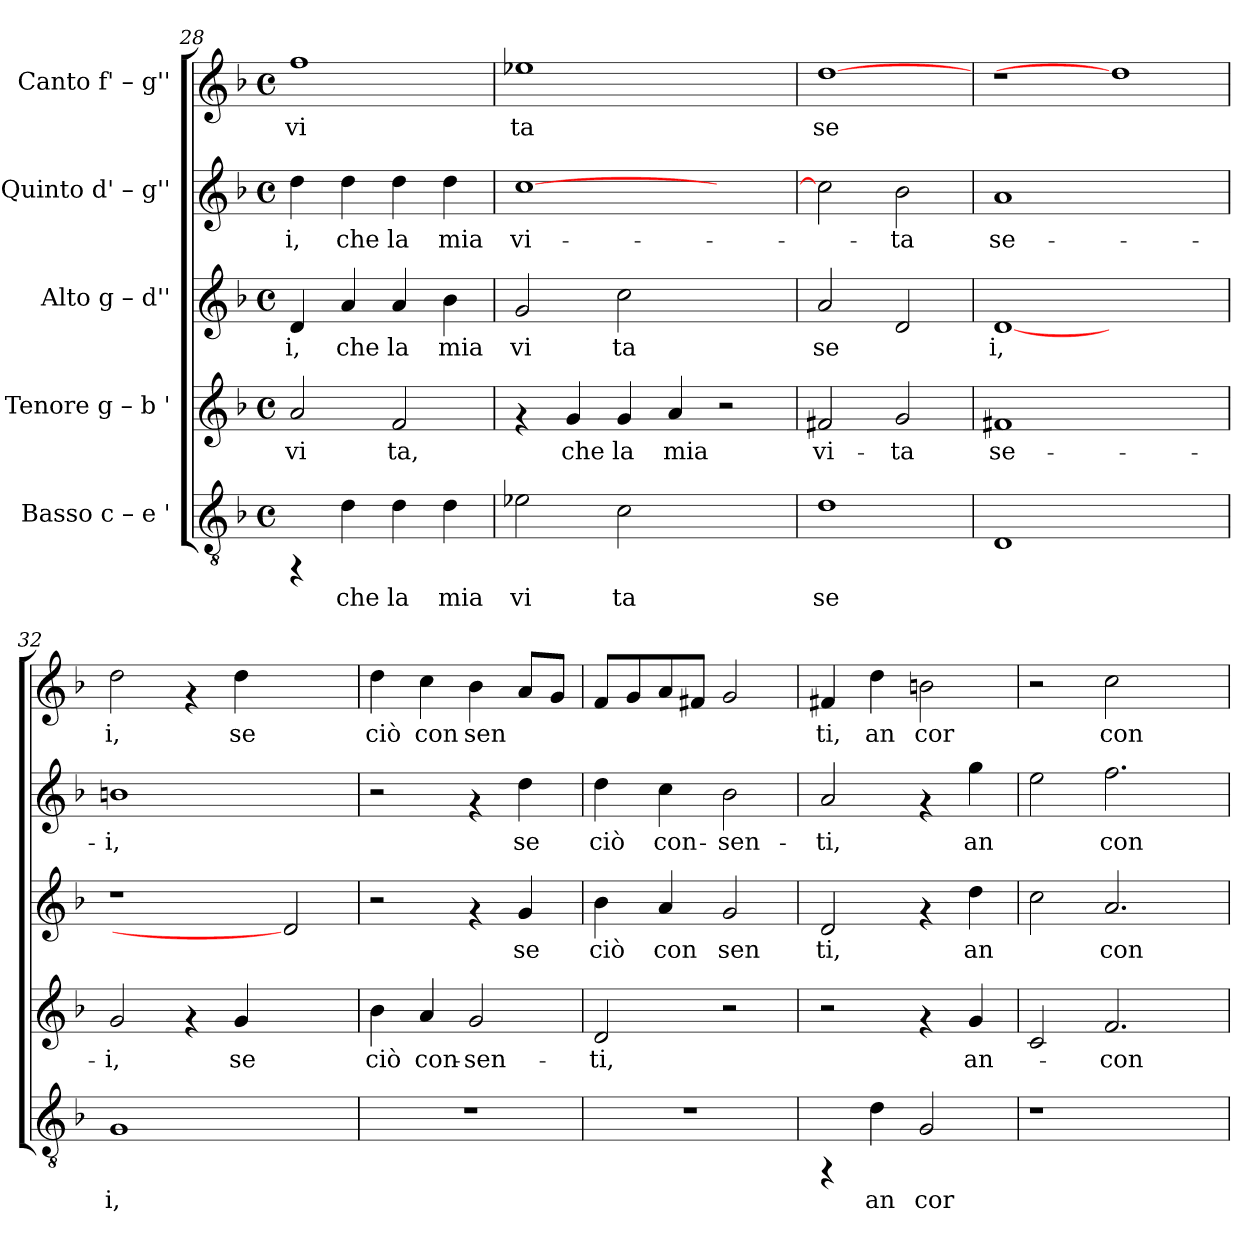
**kern	**text	**kern	**text	**kern	**text	**kern	**text	**kern	**text
*part5	*part5	*part4	*part4	*part3	*part3	*part2	*part2	*part1	*part1
*staff5	*staff5	*staff4	*staff4	*staff3	*staff3	*staff2	*staff2	*staff1	*staff1
*I"Basso  c – e '	*	*I"Tenore  g – b '	*	*I"Alto  g – d''	*	*I"Quinto  d' – g''	*	*I"Canto  f' – g''	*
*clefGv2	*	*clefG2	*	*clefG2	*	*clefG2	*	*clefG2	*
*k[b-]	*	*k[b-]	*	*k[b-]	*	*k[b-]	*	*k[b-]	*
*F:	*	*F:	*	*F:	*	*F:	*	*F:	*
*M4/4	*	*M4/4	*	*M4/4	*	*M4/4	*	*M4/4	*
*met(c)	*	*met(c)	*	*met(c)	*	*met(c)	*	*met(c)	*
=28	=28	=28	=28	=28	=28	=28	=28	=28	=28
!	!	!	!LO:LY:b:cj	!	!LO:LY:b:cj	!	!LO:LY:b:rj	!	!LO:LY:b:rj
4rFF	.	2a/	vi	4d/	-i,	4dd\	i,	1ff	vi
!	!LO:LY:b:cj	!	!	!	!LO:LY:b:cj	!	!LO:LY:b:rj	!	!
4d\	che	.	.	4a/	che	4dd\	che	.	.
!	!LO:LY:b:cj	!	!LO:LY:b:cj	!	!LO:LY:b:cj	!	!LO:LY:b:rj	!	!
4d\	la	2f/	ta,	4a/	la	4dd\	la	.	.
!	!LO:LY:b:cj	!	!	!	!LO:LY:b:cj	!	!LO:LY:b:rj	!	!
4d\	mia	.	.	4b-\	mia	4dd\	mia	.	.
!!LO:PB:g=z
=29	=29	=29	=29	=29	=29	=29	=29	=29	=29
!	!LO:LY:b:cj	!	!	!	!LO:LY:b:cj	!	!LO:LY:b:rj	!	!LO:LY:b:rj
2e-X\	vi	4rf	.	2g/	vi	[1cc	vi-	1ee-X	ta
!	!	!	!LO:LY:b:cj	!	!	!	!	!	!
.	.	4g/	che	.	.	.	.	.	.
!	!LO:LY:b:cj	!	!LO:LY:b:cj	!	!LO:LY:b:cj	!	!	!	!
2c\	ta	4g/	la	2cc\	ta	.	.	.	.
!	!	!	!LO:LY:b:cj	!	!	!	!	!	!
.	.	4a/	mia	.	.	.	.	.	.
2ryy	.	2r	.	2ryy	.	2ryy	.	2ryy	.
=30	=30	=30	=30	=30	=30	=30	=30	=30	=30
!	!LO:LY:b:cj	!	!LO:LY:b:cj	!	!LO:LY:b:cj	!	!	!	!LO:LY:b:rj
1d	se	2f#X/	vi-	2a/	se	2cc]	.	[1dd	se
!	!	!	!LO:LY:b:cj	!	!LO:LY:b:cj	!	!LO:LY:b:rj	!	!
.	.	2g/	-ta	2d/	.	2b-\	-ta	.	.
=31	=31	=31	=31	=31	=31	=31	=31	=31	=31
!	!LO:LY:b:cj	!	!LO:LY:b:cj	!	!LO:LY:b:cj	!	!LO:LY:b:rj	!	!
1D	.	1f#X	se-	[1d	i,	1a	se-	1r	.
1ryy	.	1ryy	.	1ryy	.	1ryy	.	1dd]	.
=32	=32	=32	=32	=32	=32	=32	=32	=32	=32
!	!LO:LY:b:cj	!	!LO:LY:b:cj	!	!	!	!LO:LY:b:rj	!	!LO:LY:b:rj
1G	i,	2g/	-i,	1r	.	1bn	-i,	2dd\	i,
.	.	4rf	.	.	.	.	.	4rf	.
!	!	!	!LO:LY:b:cj	!	!	!	!	!	!LO:LY:b:rj
.	.	4g/	se	.	.	.	.	4dd\	se
2ryy	.	2ryy	.	2d]	.	2ryy	.	2ryy	.
=33	=33	=33	=33	=33	=33	=33	=33	=33	=33
!	!	!	!LO:LY:b:cj	!	!	!	!	!	!LO:LY:b:rj
1r	.	4b-\	ciò	2r	.	2r	.	4dd\	ciò
!	!	!	!LO:LY:b:cj	!	!	!	!	!	!LO:LY:b:rj
.	.	4a/	con-	.	.	.	.	4cc\	con
!	!	!	!LO:LY:b:cj	!	!	!	!	!	!LO:LY:b:rj
.	.	2g/	-sen-	4rf	.	4rf	.	4b-\	sen
!	!	!	!	!	!LO:LY:b:cj	!	!LO:LY:b:rj	!	!LO:LY:b:rj
.	.	.	.	4g/	se	4dd\	se	8a/L	.
!	!	!	!	!	!	!	!	!	!LO:LY:b:rj
.	.	.	.	.	.	.	.	8g/J	.
=34	=34	=34	=34	=34	=34	=34	=34	=34	=34
!	!	!	!LO:LY:b:cj	!	!LO:LY:b:cj	!	!LO:LY:b:rj	!	!LO:LY:b:rj
1r	.	2d/	-ti,	4b-\	ciò	4dd\	ciò	8f/L	.
!	!	!	!	!	!	!	!	!	!LO:LY:b:rj
.	.	.	.	.	.	.	.	8g/	.
!	!	!	!	!	!LO:LY:b:cj	!	!LO:LY:b:rj	!	!LO:LY:b:rj
.	.	.	.	4a/	con	4cc\	con-	8a/	.
!	!	!	!	!	!	!	!	!	!LO:LY:b:rj
.	.	.	.	.	.	.	.	8f#X/J	.
!	!	!	!	!	!LO:LY:b:cj	!	!LO:LY:b:rj	!	!LO:LY:b:rj
.	.	2r	.	2g/	sen	2b-\	-sen-	2g/	.
!!LO:PB:g=z
=35	=35	=35	=35	=35	=35	=35	=35	=35	=35
!	!	!	!	!	!LO:LY:b:cj	!	!LO:LY:b:rj	!	!LO:LY:b:rj
4rFF	.	2r	.	2d/	ti,	2a/	-ti,	4f#X/	ti,
!	!LO:LY:b:cj	!	!	!	!	!	!	!	!LO:LY:b:rj
4d\	an	.	.	.	.	.	.	4dd\	an
!	!LO:LY:b:cj	!	!	!	!	!	!	!	!LO:LY:b:rj
2G/	cor	4rf	.	4rf	.	4rf	.	2bn\	cor
!	!	!	!LO:LY:b:cj	!	!LO:LY:b:cj	!	!LO:LY:b:rj	!	!
.	.	4g/	an-	4dd\	an	4gg\	an	.	.
=36	=36	=36	=36	=36	=36	=36	=36	=36	=36
1r	.	2c/	.	2cc\	.	2ee\	.	2r	.
!	!	!	!LO:LY:b:cj	!	!LO:LY:b:cj	!	!LO:LY:b:rj	!	!LO:LY:b:rj
.	.	2.f/	-con-	2.a/	con	2.ff\	con	2cc\	con
4ryy	.	.	.	.	.	.	.	4ryy	.
=	=	=	=	=	=	=	=	=	=
*-	*-	*-	*-	*-	*-	*-	*-	*-	*-
